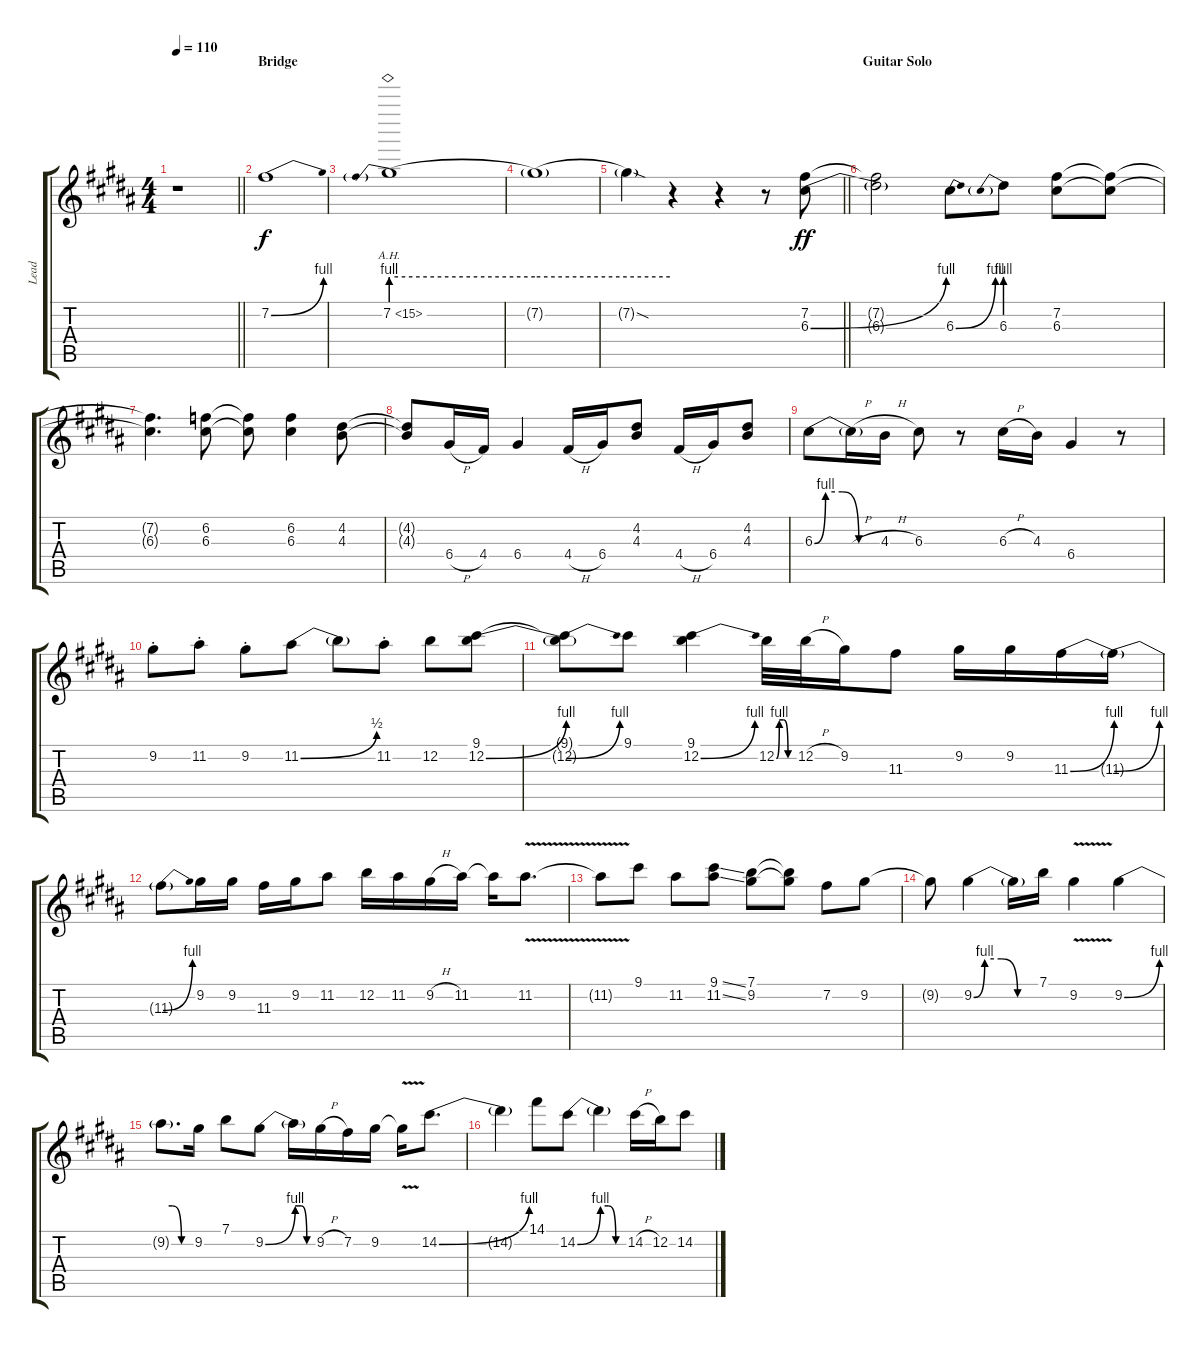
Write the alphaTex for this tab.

\track ("Lead" "Lead") {instrument distortionguitar}
\staff {score tabs}
\tuning (E4 B3 G3 D3 A2 E2) {hide}
\ts (4 4)
\tempo 110
\clef g2
\barLineRight lightlight
\ks b
r.1{dy f} |
\section ("" "Bridge")
\ks g#minor
7.2{be (bend 0 0 60 4)}.1 |
7.2{be (prebend 0 4 60 4) ah 8}.1 |
7.2{be (hold 0 4 60 4) t}.1 |
\barLineRight lightlight
7.2{sod t}.4 r.4 r.4 r.8 (7.2 6.3{be (bend 0 0 60 4)}).8{dy ff} |
\section ("" "Guitar Solo")
(7.2{t} 6.3{t}).2 6.3{be (bend 0 0 60 4)}.8 6.3{be (prebend 0 4 60 4)}.8 (7.2 6.3).8 (7.2{t} 6.3{t}).8 |
(7.2{t} 6.3{t}).4{d} (6.2 6.3).8 (6.2{t} 6.3{t}).8 (6.2 6.3).4 (4.2 4.3).8 |
\ks b
(4.2{t} 4.3{t}).8 6.4{h}.16 4.4.16 6.4.4 4.4{h}.16 6.4.16 (4.2 4.3).8 4.4{h}.16 6.4.16 (4.2 4.3).8 |
\ks g#minor
6.3{be (custom 0 0 10 4 25 4 40 0 60 0)}.8 6.3{h t}.16 4.3{h}.16 6.3.8 r.8 6.3{h}.16 4.3.16 6.4.4 r.8 |
9.2{st}.8 11.2{st}.8 9.2{st}.8 11.2{be (bend 0 0 60 2)}.8 11.2{t}.8 11.2{st}.8 12.2.8 (9.1 12.2{be (bend 0 0 60 4)}).8 |
(9.1{t} 12.2{be (bend 0 0 60 4) t}).8 9.1.8 (9.1 12.2{be (bend 0 0 60 4)}).4 12.2{be (custom 0 0 10 4 25 4 40 0 60 0)}.32 12.2{h}.32 9.2.16 11.3.8 9.2.16 9.2.16 11.3{be (bend 0 0 60 4)}.16 11.3{be (bend 0 0 60 4) t}.16 |
11.3{be (bend 0 0 60 4) t}.8 9.2.16 9.2.16 11.3.16 9.2.16 11.2.8 12.2.16 11.2.16 9.2{h}.16 11.2.16 11.2{t}.16 11.2{v}.8{d} |
11.2{v t}.8 9.1.8 11.2.8 (9.1{ss} 11.2{ss}).8 (7.1 9.2).8 (7.1{t} 9.2{t}).8 7.2.8 9.2.8 |
9.2{t}.8 9.2{be (custom 0 0 10 4 25 4 40 0 60 0)}.4 9.2{t}.16 7.1.16 9.2{v}.4 9.2{be (bend 0 0 60 4)}.4 |
9.2{be (custom 0 4 20 4 40 0 60 0) t}.8{d} 9.2.16 7.1.8 9.2{be (bend 0 0 60 4)}.8 9.2{be (custom 0 4 20 4 40 0 60 0) t}.16 9.2{h}.16 7.2.16 9.2.16 9.2{v t}.16 14.2{be (bend 0 0 60 4)}.8{d} |
14.2{t}.4 14.1.8 14.2{be (bend 0 0 60 4)}.8 14.2{be (custom 0 4 20 4 40 0 60 0) t}.4 14.2{h}.16 12.2.16 14.2.8
